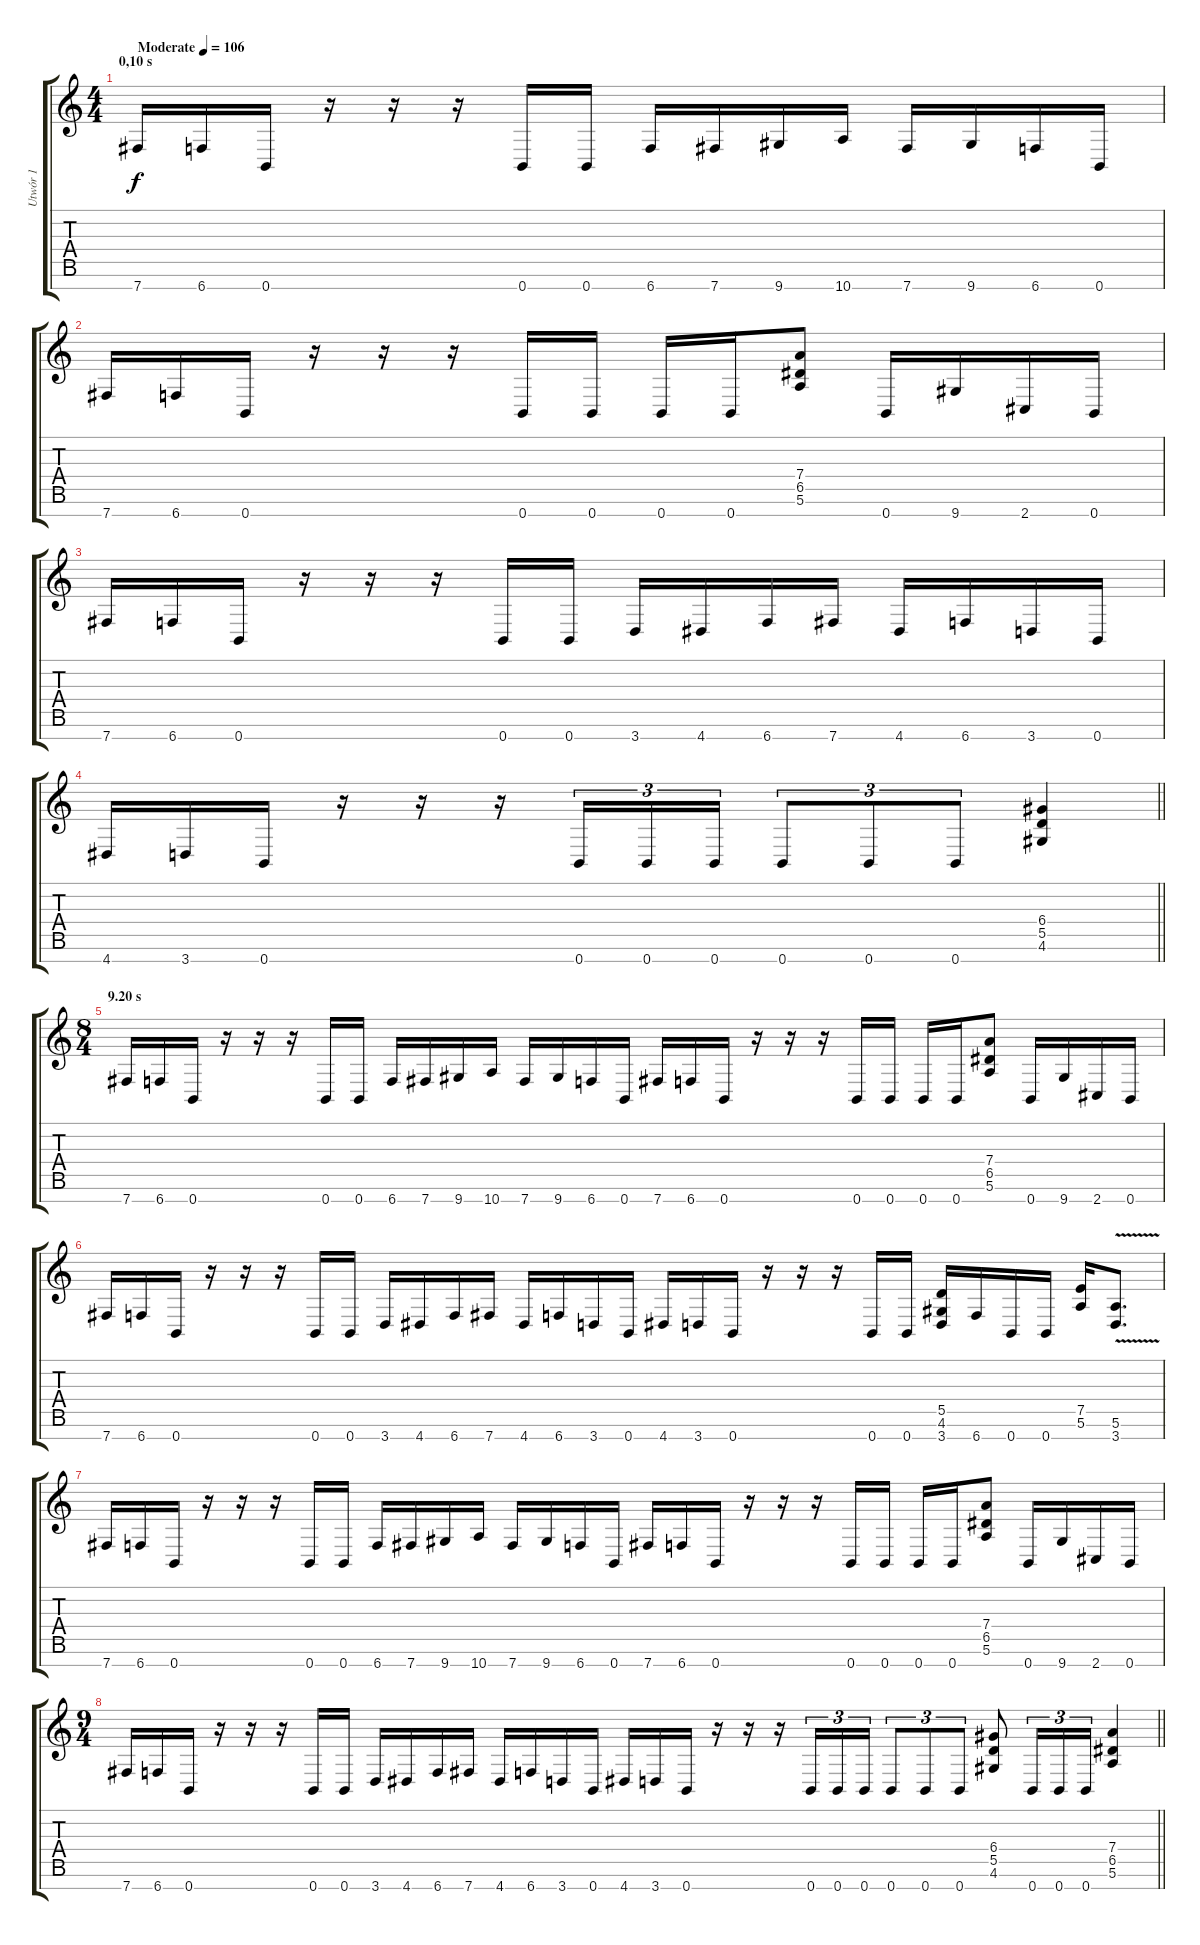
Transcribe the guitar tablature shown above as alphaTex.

\track ("Utwór 1" "Utwór 1") {instrument distortionguitar}
\staff {score tabs}
\tuning (E4 B3 G3 D3 A2 E2 B1) {hide}
\ts (4 4)
\section ("" "0,10 s")
\tempo (106 "Moderate")
\clef g2
\ks c
7.7.16{dy f instrument distortionguitar} 6.7.16 0.7.16 r.16 r.16 r.16 0.7.16 0.7.16 6.7.16 7.7.16 9.7.16 10.7.16 7.7.16 9.7.16 6.7.16 0.7.16 |
7.7.16 6.7.16 0.7.16 r.16 r.16 r.16 0.7.16 0.7.16 0.7.16 0.7.16 (7.4 6.5 5.6).8 0.7.16 9.7.16 2.7.16 0.7.16 |
7.7.16 6.7.16 0.7.16 r.16 r.16 r.16 0.7.16 0.7.16 3.7.16 4.7.16 6.7.16 7.7.16 4.7.16 6.7.16 3.7.16 0.7.16 |
\barLineRight lightlight
4.7.16 3.7.16 0.7.16 r.16 r.16 r.16 0.7.16{tu (3 2)} 0.7.16{tu (3 2)} 0.7.16{tu (3 2)} 0.7.8{tu (3 2)} 0.7.8{tu (3 2)} 0.7.8{tu (3 2)} (6.4 5.5 4.6).4 |
\ts (8 4)
\section ("" "9.20 s")
7.7.16 6.7.16 0.7.16 r.16 r.16 r.16 0.7.16 0.7.16 6.7.16 7.7.16 9.7.16 10.7.16 7.7.16 9.7.16 6.7.16 0.7.16 7.7.16 6.7.16 0.7.16 r.16 r.16 r.16 0.7.16 0.7.16 0.7.16 0.7.16 (7.4 6.5 5.6).8 0.7.16 9.7.16 2.7.16 0.7.16 |
7.7.16 6.7.16 0.7.16 r.16 r.16 r.16 0.7.16 0.7.16 3.7.16 4.7.16 6.7.16 7.7.16 4.7.16 6.7.16 3.7.16 0.7.16 4.7.16 3.7.16 0.7.16 r.16 r.16 r.16 0.7.16 0.7.16 (5.5 4.6 3.7).16 6.7.16 0.7.16 0.7.16 (7.5 5.6).16 (5.6 3.7{v}).8{d} |
7.7.16 6.7.16 0.7.16 r.16 r.16 r.16 0.7.16 0.7.16 6.7.16 7.7.16 9.7.16 10.7.16 7.7.16 9.7.16 6.7.16 0.7.16 7.7.16 6.7.16 0.7.16 r.16 r.16 r.16 0.7.16 0.7.16 0.7.16 0.7.16 (7.4 6.5 5.6).8 0.7.16 9.7.16 2.7.16 0.7.16 |
\ts (9 4)
\barLineRight lightlight
7.7.16 6.7.16 0.7.16 r.16 r.16 r.16 0.7.16 0.7.16 3.7.16 4.7.16 6.7.16 7.7.16 4.7.16 6.7.16 3.7.16 0.7.16 4.7.16 3.7.16 0.7.16 r.16 r.16 r.16 0.7.16{tu (3 2)} 0.7.16{tu (3 2)} 0.7.16{tu (3 2)} 0.7.8{tu (3 2)} 0.7.8{tu (3 2)} 0.7.8{tu (3 2)} (6.4 5.5 4.6).8 0.7.16{tu (3 2)} 0.7.16{tu (3 2)} 0.7.16{tu (3 2)} (7.4 6.5 5.6).4
